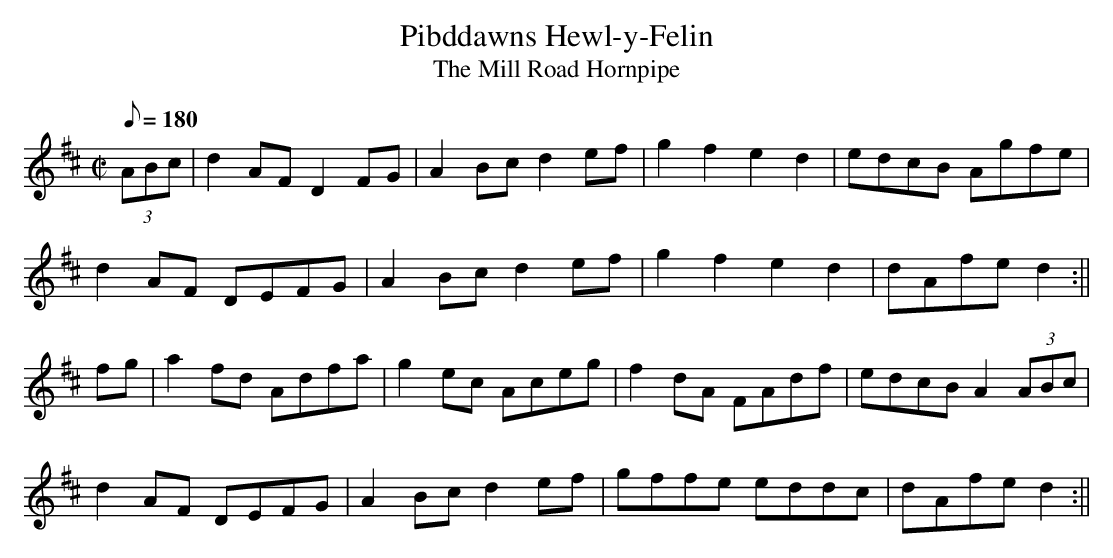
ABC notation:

X:1
T:Pibddawns Hewl-y-Felin
T:The Mill Road Hornpipe
M:C|
L:1/8
Q:180
K:D
(3ABc|d2AF D2FG|A2Bc d2ef|g2f2 e2d2|edcB Agfe|
d2AF DEFG|A2Bc d2ef|g2f2 e2d2|dAfe d2:||
fg|a2fd Adfa|g2ec Aceg|f2dA FAdf|edcB A2(3ABc|
d2AF DEFG|A2Bc d2ef|gffe eddc|dAfe d2:||
